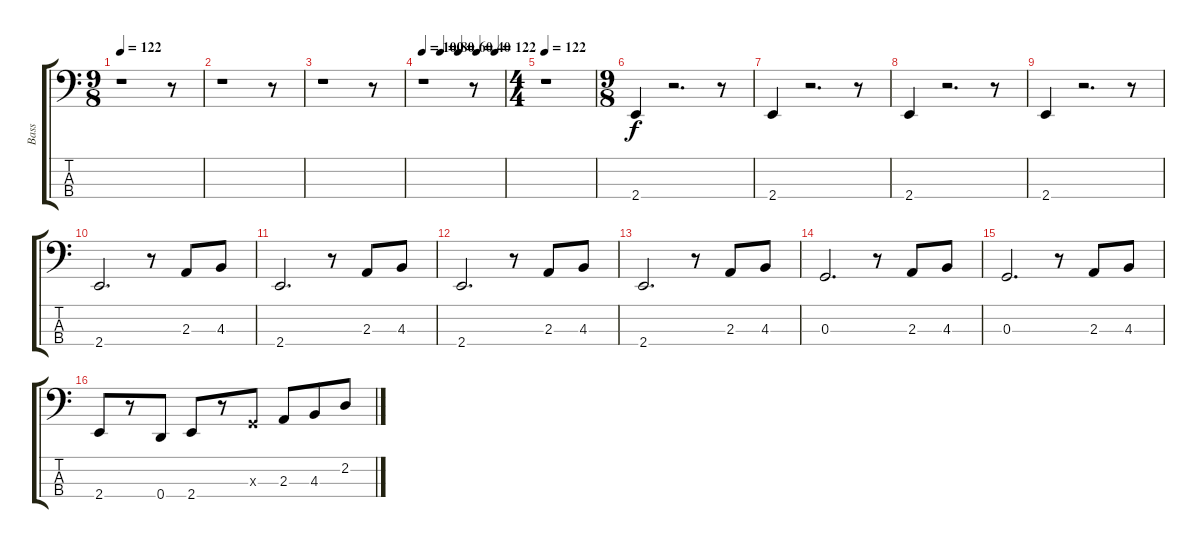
\track ("Bass" "Bass") {instrument electricbassfinger}
\staff {score tabs}
\tuning (F2 C2 G1 D1) {hide}
\ts (9 8)
\tempo 122
\clef f4
\ks c
r.1{dy f instrument electricbassfinger} r.8 |
r.1 r.8 |
r.1 r.8 |
\tempo 100
\tempo (80 0.2222222222222222)
\tempo (60 0.4444444444444444)
\tempo (40 0.6666666666666666)
\tempo (122 0.8888888888888888)
r.1 r.8 |
\ts (4 4)
\tempo 122
r.1 |
\ts (9 8)
2.4.4 r.2{d} r.8 |
2.4.4 r.2{d} r.8 |
2.4.4 r.2{d} r.8 |
2.4.4 r.2{d} r.8 |
2.4.2{d} r.8 2.3.8 4.3.8 |
2.4.2{d} r.8 2.3.8 4.3.8 |
2.4.2{d} r.8 2.3.8 4.3.8 |
2.4.2{d} r.8 2.3.8 4.3.8 |
0.3.2{d} r.8 2.3.8 4.3.8 |
0.3.2{d} r.8 2.3.8 4.3.8 |
2.4.8 r.8 0.4.8 2.4.8 r.8 0.3{x}.8 2.3.8 4.3.8 2.2.8
